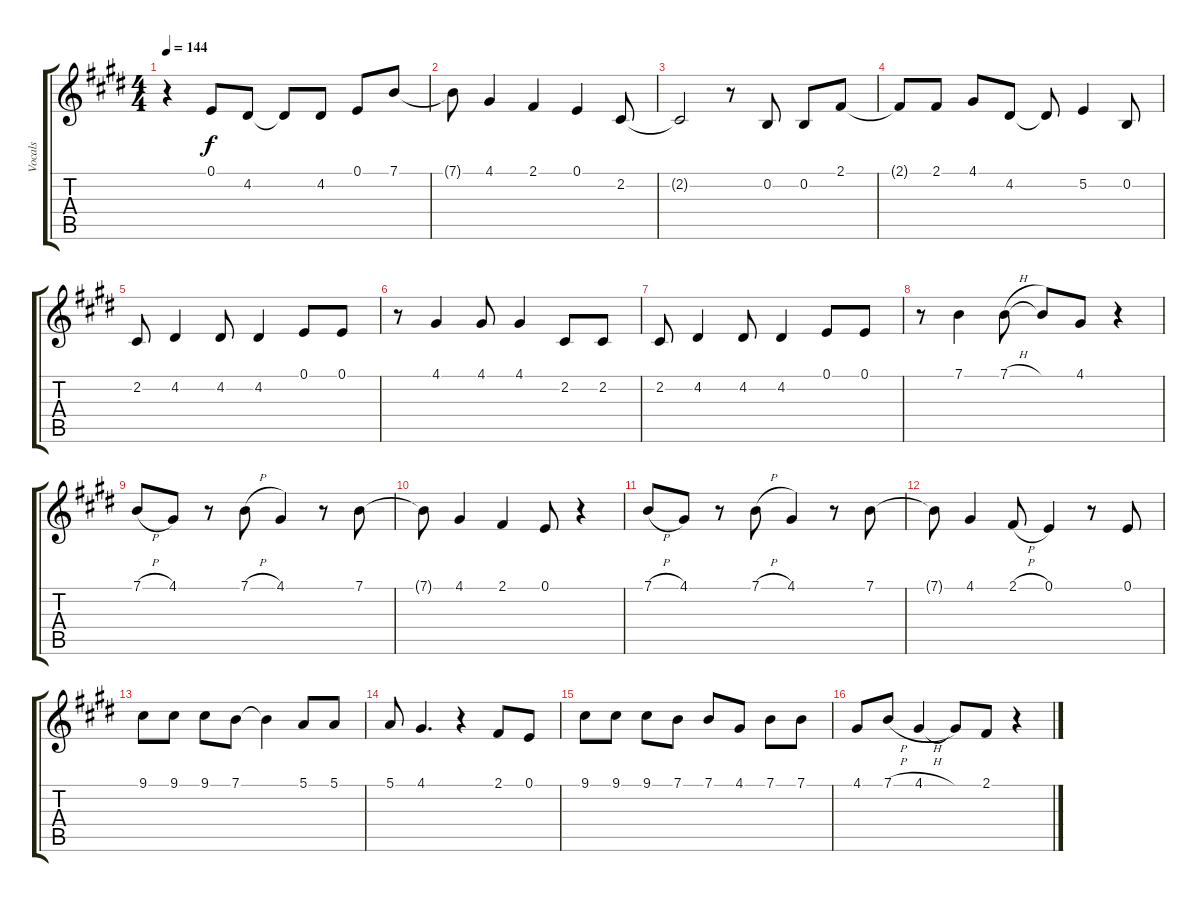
\track ("Vocals" "Vocals") {instrument altosax}
\staff {score tabs}
\tuning (E4 B3 G3 D3 A2 E2) {hide}
\ts (4 4)
\tempo 144
\clef g2
\ks e
r.4{dy f} 0.1.8 4.2.8 4.2{t}.8 4.2.8 0.1.8 7.1.8 |
7.1{t}.8 4.1.4 2.1.4 0.1.4 2.2.8 |
2.2{t}.2 r.8 0.2.8 0.2.8 2.1.8 |
2.1{t}.8 2.1.8 4.1.8 4.2.8 4.2{t}.8 5.2.4 0.2.8 |
2.2.8 4.2.4 4.2.8 4.2.4 0.1.8 0.1.8 |
r.8 4.1.4 4.1.8 4.1.4 2.2.8 2.2.8 |
2.2.8 4.2.4 4.2.8 4.2.4 0.1.8 0.1.8 |
r.8 7.1.4 7.1{h}.8 7.1{t}.8 4.1.8 r.4 |
7.1{h}.8 4.1.8 r.8 7.1{h}.8 4.1.4 r.8 7.1.8 |
7.1{t}.8 4.1.4 2.1.4 0.1.8 r.4 |
7.1{h}.8 4.1.8 r.8 7.1{h}.8 4.1.4 r.8 7.1.8 |
7.1{t}.8 4.1.4 2.1{h}.8 0.1.4 r.8 0.1.8 |
9.1.8 9.1.8 9.1.8 7.1.8 7.1{t}.4 5.1.8 5.1.8 |
5.1.8 4.1.4{d} r.4 2.1.8 0.1.8 |
9.1.8 9.1.8 9.1.8 7.1.8 7.1.8 4.1.8 7.1.8 7.1.8 |
4.1.8 7.1{h}.8 4.1{h}.4 4.1{t}.8 2.1.8 r.4
